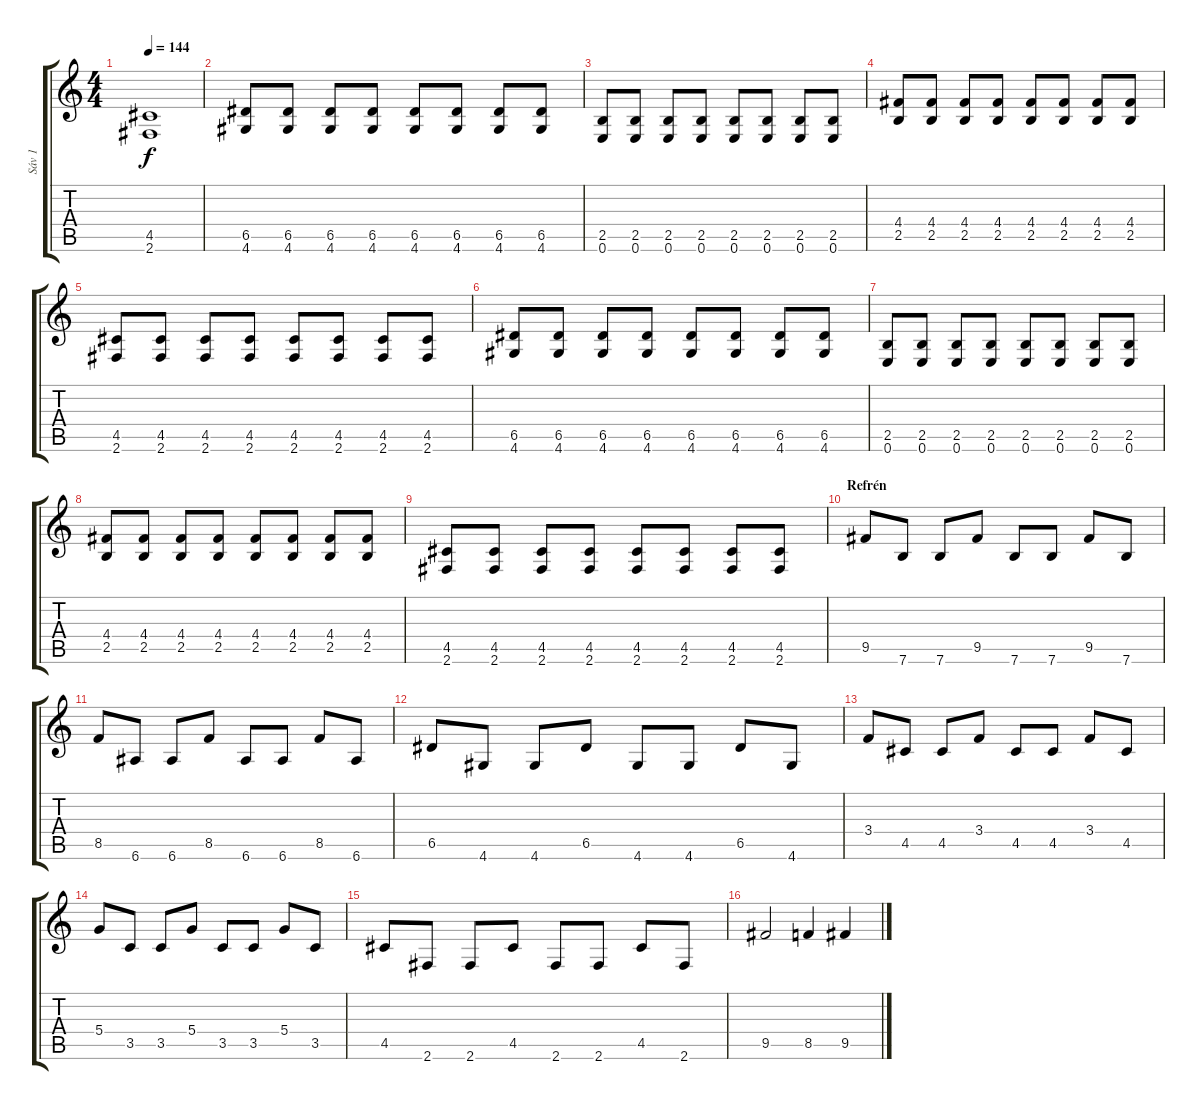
\track ("Sáv 1" "Sáv 1") {instrument distortionguitar}
\staff {score tabs}
\tuning (E4 B3 G3 D3 A2 E2) {hide}
\ts (4 4)
\tempo 144
\clef g2
\ks c
(4.5 2.6).1{dy f} |
(6.5 4.6).8 (6.5 4.6).8 (6.5 4.6).8 (6.5 4.6).8 (6.5 4.6).8 (6.5 4.6).8 (6.5 4.6).8 (6.5 4.6).8 |
(2.5 0.6).8 (2.5 0.6).8 (2.5 0.6).8 (2.5 0.6).8 (2.5 0.6).8 (2.5 0.6).8 (2.5 0.6).8 (2.5 0.6).8 |
(4.4 2.5).8 (4.4 2.5).8 (4.4 2.5).8 (4.4 2.5).8 (4.4 2.5).8 (4.4 2.5).8 (4.4 2.5).8 (4.4 2.5).8 |
(4.5 2.6).8 (4.5 2.6).8 (4.5 2.6).8 (4.5 2.6).8 (4.5 2.6).8 (4.5 2.6).8 (4.5 2.6).8 (4.5 2.6).8 |
(6.5 4.6).8 (6.5 4.6).8 (6.5 4.6).8 (6.5 4.6).8 (6.5 4.6).8 (6.5 4.6).8 (6.5 4.6).8 (6.5 4.6).8 |
(2.5 0.6).8 (2.5 0.6).8 (2.5 0.6).8 (2.5 0.6).8 (2.5 0.6).8 (2.5 0.6).8 (2.5 0.6).8 (2.5 0.6).8 |
(4.4 2.5).8 (4.4 2.5).8 (4.4 2.5).8 (4.4 2.5).8 (4.4 2.5).8 (4.4 2.5).8 (4.4 2.5).8 (4.4 2.5).8 |
(4.5 2.6).8 (4.5 2.6).8 (4.5 2.6).8 (4.5 2.6).8 (4.5 2.6).8 (4.5 2.6).8 (4.5 2.6).8 (4.5 2.6).8 |
\section ("" "Refrén")
9.5.8 7.6.8 7.6.8 9.5.8 7.6.8 7.6.8 9.5.8 7.6.8 |
8.5.8 6.6.8 6.6.8 8.5.8 6.6.8 6.6.8 8.5.8 6.6.8 |
6.5.8 4.6.8 4.6.8 6.5.8 4.6.8 4.6.8 6.5.8 4.6.8 |
3.4.8 4.5.8 4.5.8 3.4.8 4.5.8 4.5.8 3.4.8 4.5.8 |
5.4.8 3.5.8 3.5.8 5.4.8 3.5.8 3.5.8 5.4.8 3.5.8 |
4.5.8 2.6.8 2.6.8 4.5.8 2.6.8 2.6.8 4.5.8 2.6.8 |
9.5.2 8.5.4 9.5.4
